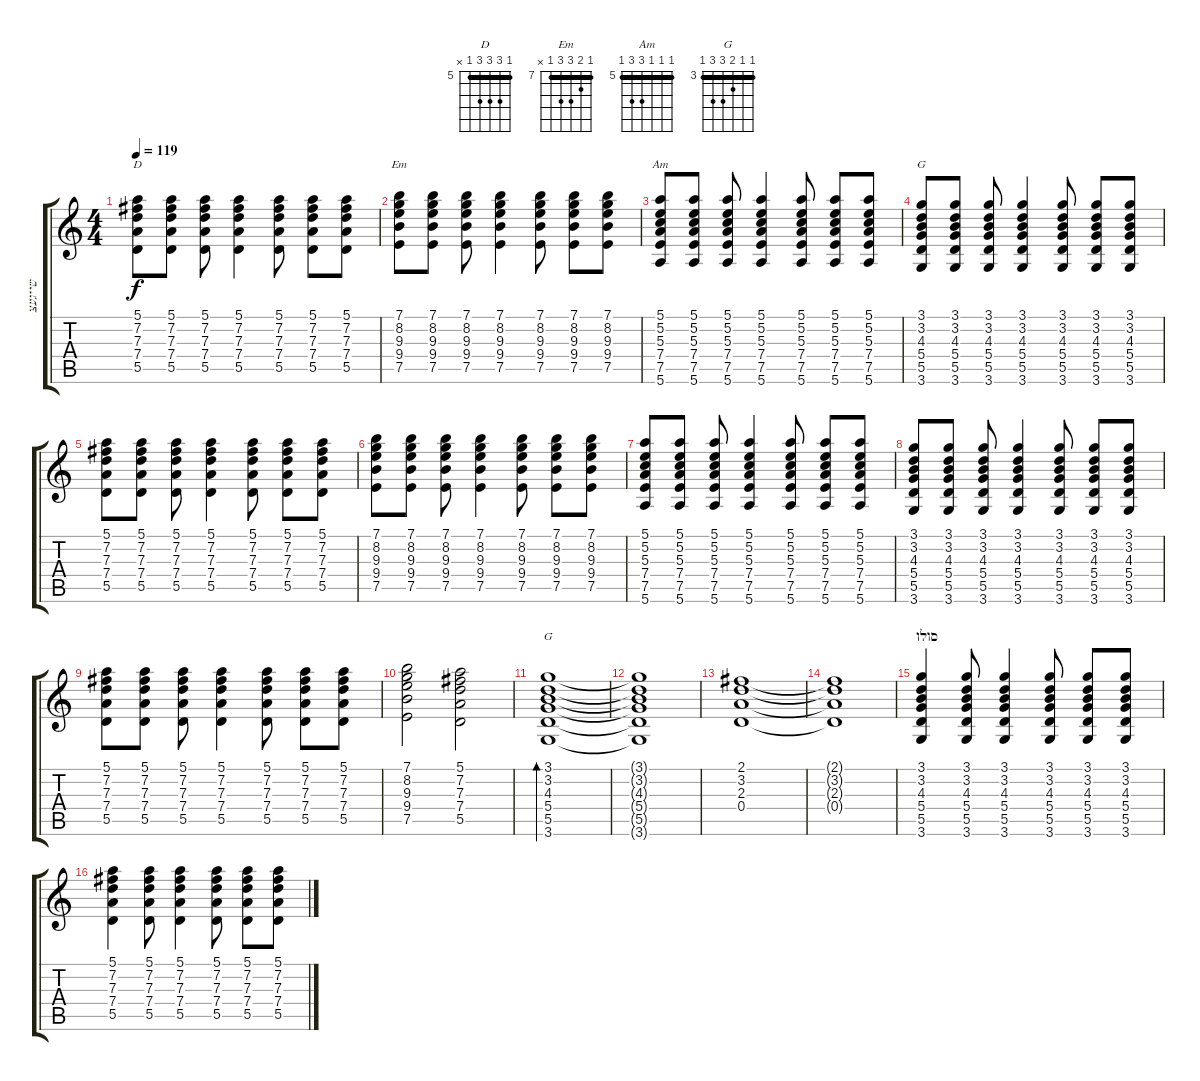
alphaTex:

\track ("שייגעצ" "שייגעצ") {instrument electricguitarjazz}
\staff {score tabs}
\tuning (E4 B3 G3 D3 A2 E2) {hide}
\chord ("D" 5 7 7 7 5 x) {firstfret 5 barre 5}
\chord ("Em" 7 8 9 9 7 x) {firstfret 7 barre 7}
\chord ("Am" 5 5 5 7 7 5) {firstfret 5 barre 5}
\chord ("G" 3 3 4 5 5 3) {barre 3}
\chord ("G" 3 3 4 5 5 3) {firstfret 3 barre 3}
\ts (4 4)
\tempo 119
\clef g2
\ks c
(5.1 7.2 7.3 7.4 5.5).8{ch "D" dy f} (5.1 7.2 7.3 7.4 5.5).8 (5.1 7.2 7.3 7.4 5.5).8 (5.1 7.2 7.3 7.4 5.5).4 (5.1 7.2 7.3 7.4 5.5).8 (5.1 7.2 7.3 7.4 5.5).8 (5.1 7.2 7.3 7.4 5.5).8 |
(7.1 8.2 9.3 9.4 7.5).8{ch "Em"} (7.1 8.2 9.3 9.4 7.5).8 (7.1 8.2 9.3 9.4 7.5).8 (7.1 8.2 9.3 9.4 7.5).4 (7.1 8.2 9.3 9.4 7.5).8 (7.1 8.2 9.3 9.4 7.5).8 (7.1 8.2 9.3 9.4 7.5).8 |
(5.1 5.2 5.3 7.4 7.5 5.6).8{ch "Am"} (5.1 5.2 5.3 7.4 7.5 5.6).8 (5.1 5.2 5.3 7.4 7.5 5.6).8 (5.1 5.2 5.3 7.4 7.5 5.6).4 (5.1 5.2 5.3 7.4 7.5 5.6).8 (5.1 5.2 5.3 7.4 7.5 5.6).8 (5.1 5.2 5.3 7.4 7.5 5.6).8 |
(3.1 3.2 4.3 5.4 5.5 3.6).8{ch "G"} (3.1 3.2 4.3 5.4 5.5 3.6).8 (3.1 3.2 4.3 5.4 5.5 3.6).8 (3.1 3.2 4.3 5.4 5.5 3.6).4 (3.1 3.2 4.3 5.4 5.5 3.6).8 (3.1 3.2 4.3 5.4 5.5 3.6).8 (3.1 3.2 4.3 5.4 5.5 3.6).8 |
(5.1 7.2 7.3 7.4 5.5).8 (5.1 7.2 7.3 7.4 5.5).8 (5.1 7.2 7.3 7.4 5.5).8 (5.1 7.2 7.3 7.4 5.5).4 (5.1 7.2 7.3 7.4 5.5).8 (5.1 7.2 7.3 7.4 5.5).8 (5.1 7.2 7.3 7.4 5.5).8 |
(7.1 8.2 9.3 9.4 7.5).8 (7.1 8.2 9.3 9.4 7.5).8 (7.1 8.2 9.3 9.4 7.5).8 (7.1 8.2 9.3 9.4 7.5).4 (7.1 8.2 9.3 9.4 7.5).8 (7.1 8.2 9.3 9.4 7.5).8 (7.1 8.2 9.3 9.4 7.5).8 |
(5.1 5.2 5.3 7.4 7.5 5.6).8 (5.1 5.2 5.3 7.4 7.5 5.6).8 (5.1 5.2 5.3 7.4 7.5 5.6).8 (5.1 5.2 5.3 7.4 7.5 5.6).4 (5.1 5.2 5.3 7.4 7.5 5.6).8 (5.1 5.2 5.3 7.4 7.5 5.6).8 (5.1 5.2 5.3 7.4 7.5 5.6).8 |
(3.1 3.2 4.3 5.4 5.5 3.6).8 (3.1 3.2 4.3 5.4 5.5 3.6).8 (3.1 3.2 4.3 5.4 5.5 3.6).8 (3.1 3.2 4.3 5.4 5.5 3.6).4 (3.1 3.2 4.3 5.4 5.5 3.6).8 (3.1 3.2 4.3 5.4 5.5 3.6).8 (3.1 3.2 4.3 5.4 5.5 3.6).8 |
(5.1 7.2 7.3 7.4 5.5).8 (5.1 7.2 7.3 7.4 5.5).8 (5.1 7.2 7.3 7.4 5.5).8 (5.1 7.2 7.3 7.4 5.5).4 (5.1 7.2 7.3 7.4 5.5).8 (5.1 7.2 7.3 7.4 5.5).8 (5.1 7.2 7.3 7.4 5.5).8 |
(7.1 8.2 9.3 9.4 7.5).2 (5.1 7.2 7.3 7.4 5.5).2 |
(3.1 3.2 4.3 5.4 5.5 3.6).1{bd 240 ch "G"} |
(3.1{t} 3.2{t} 4.3{t} 5.4{t} 5.5{t} 3.6{t}).1 |
(2.1 3.2 2.3 0.4).1 |
(2.1{t} 3.2{t} 2.3{t} 0.4{t}).1 |
\section ("" "סולו")
(3.1 3.2 4.3 5.4 5.5 3.6).4 (3.1 3.2 4.3 5.4 5.5 3.6).8 (3.1 3.2 4.3 5.4 5.5 3.6).4 (3.1 3.2 4.3 5.4 5.5 3.6).8 (3.1 3.2 4.3 5.4 5.5 3.6).8 (3.1 3.2 4.3 5.4 5.5 3.6).8 |
(5.1 7.2 7.3 7.4 5.5).4 (5.1 7.2 7.3 7.4 5.5).8 (5.1 7.2 7.3 7.4 5.5).4 (5.1 7.2 7.3 7.4 5.5).8 (5.1 7.2 7.3 7.4 5.5).8 (5.1 7.2 7.3 7.4 5.5).8
